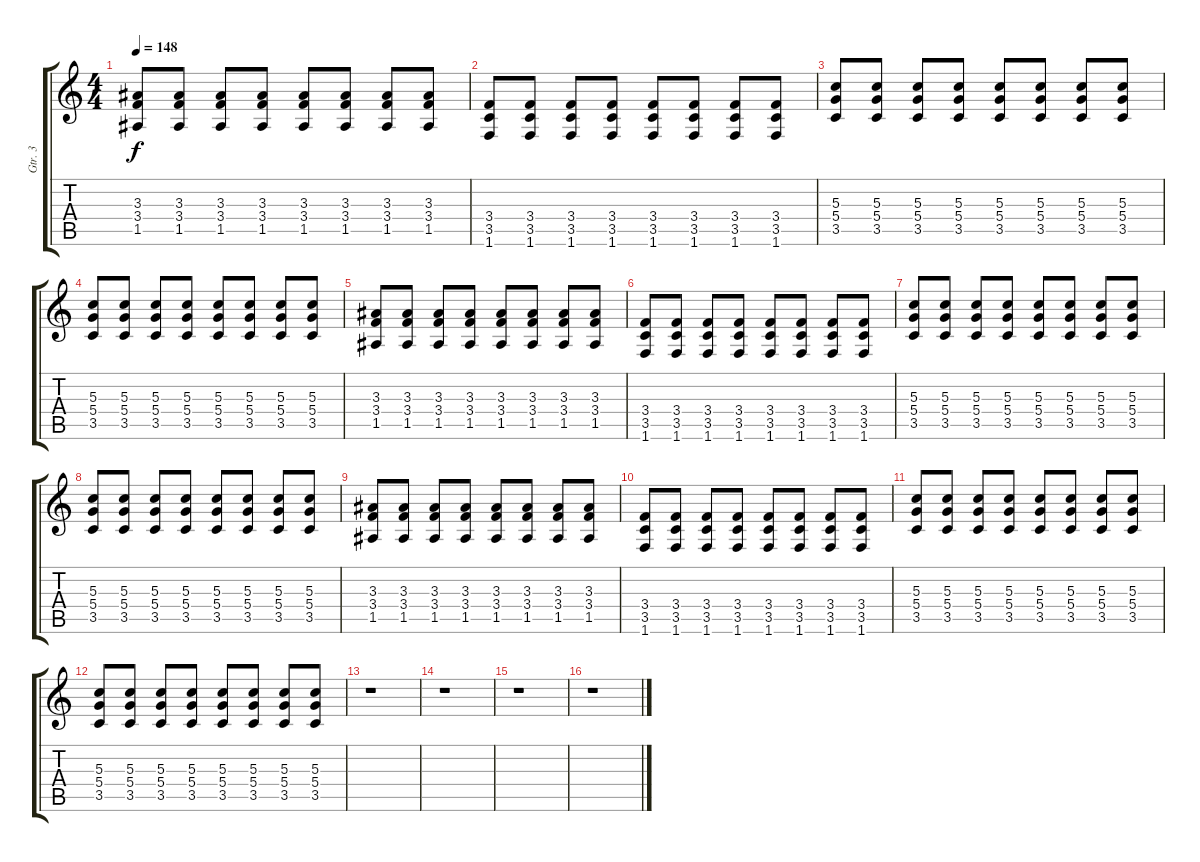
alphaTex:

\track ("Gtr. 3" "Gtr. 3") {instrument distortionguitar}
\staff {score tabs}
\tuning (E4 B3 G3 D3 A2 E2) {hide}
\ts (4 4)
\tempo 148
\clef g2
\ks c
(3.3 3.4 1.5).8{dy f} (3.3 3.4 1.5).8 (3.3 3.4 1.5).8 (3.3 3.4 1.5).8 (3.3 3.4 1.5).8 (3.3 3.4 1.5).8 (3.3 3.4 1.5).8 (3.3 3.4 1.5).8 |
(3.4 3.5 1.6).8 (3.4 3.5 1.6).8 (3.4 3.5 1.6).8 (3.4 3.5 1.6).8 (3.4 3.5 1.6).8 (3.4 3.5 1.6).8 (3.4 3.5 1.6).8 (3.4 3.5 1.6).8 |
(5.3 5.4 3.5).8 (5.3 5.4 3.5).8 (5.3 5.4 3.5).8 (5.3 5.4 3.5).8 (5.3 5.4 3.5).8 (5.3 5.4 3.5).8 (5.3 5.4 3.5).8 (5.3 5.4 3.5).8 |
(5.3 5.4 3.5).8 (5.3 5.4 3.5).8 (5.3 5.4 3.5).8 (5.3 5.4 3.5).8 (5.3 5.4 3.5).8 (5.3 5.4 3.5).8 (5.3 5.4 3.5).8 (5.3 5.4 3.5).8 |
(3.3 3.4 1.5).8 (3.3 3.4 1.5).8 (3.3 3.4 1.5).8 (3.3 3.4 1.5).8 (3.3 3.4 1.5).8 (3.3 3.4 1.5).8 (3.3 3.4 1.5).8 (3.3 3.4 1.5).8 |
(3.4 3.5 1.6).8 (3.4 3.5 1.6).8 (3.4 3.5 1.6).8 (3.4 3.5 1.6).8 (3.4 3.5 1.6).8 (3.4 3.5 1.6).8 (3.4 3.5 1.6).8 (3.4 3.5 1.6).8 |
(5.3 5.4 3.5).8 (5.3 5.4 3.5).8 (5.3 5.4 3.5).8 (5.3 5.4 3.5).8 (5.3 5.4 3.5).8 (5.3 5.4 3.5).8 (5.3 5.4 3.5).8 (5.3 5.4 3.5).8 |
(5.3 5.4 3.5).8 (5.3 5.4 3.5).8 (5.3 5.4 3.5).8 (5.3 5.4 3.5).8 (5.3 5.4 3.5).8 (5.3 5.4 3.5).8 (5.3 5.4 3.5).8 (5.3 5.4 3.5).8 |
(3.3 3.4 1.5).8 (3.3 3.4 1.5).8 (3.3 3.4 1.5).8 (3.3 3.4 1.5).8 (3.3 3.4 1.5).8 (3.3 3.4 1.5).8 (3.3 3.4 1.5).8 (3.3 3.4 1.5).8 |
(3.4 3.5 1.6).8 (3.4 3.5 1.6).8 (3.4 3.5 1.6).8 (3.4 3.5 1.6).8 (3.4 3.5 1.6).8 (3.4 3.5 1.6).8 (3.4 3.5 1.6).8 (3.4 3.5 1.6).8 |
(5.3 5.4 3.5).8 (5.3 5.4 3.5).8 (5.3 5.4 3.5).8 (5.3 5.4 3.5).8 (5.3 5.4 3.5).8 (5.3 5.4 3.5).8 (5.3 5.4 3.5).8 (5.3 5.4 3.5).8 |
(5.3 5.4 3.5).8 (5.3 5.4 3.5).8 (5.3 5.4 3.5).8 (5.3 5.4 3.5).8 (5.3 5.4 3.5).8 (5.3 5.4 3.5).8 (5.3 5.4 3.5).8 (5.3 5.4 3.5).8 |
r.1 |
r.1 |
r.1 |
r.1
